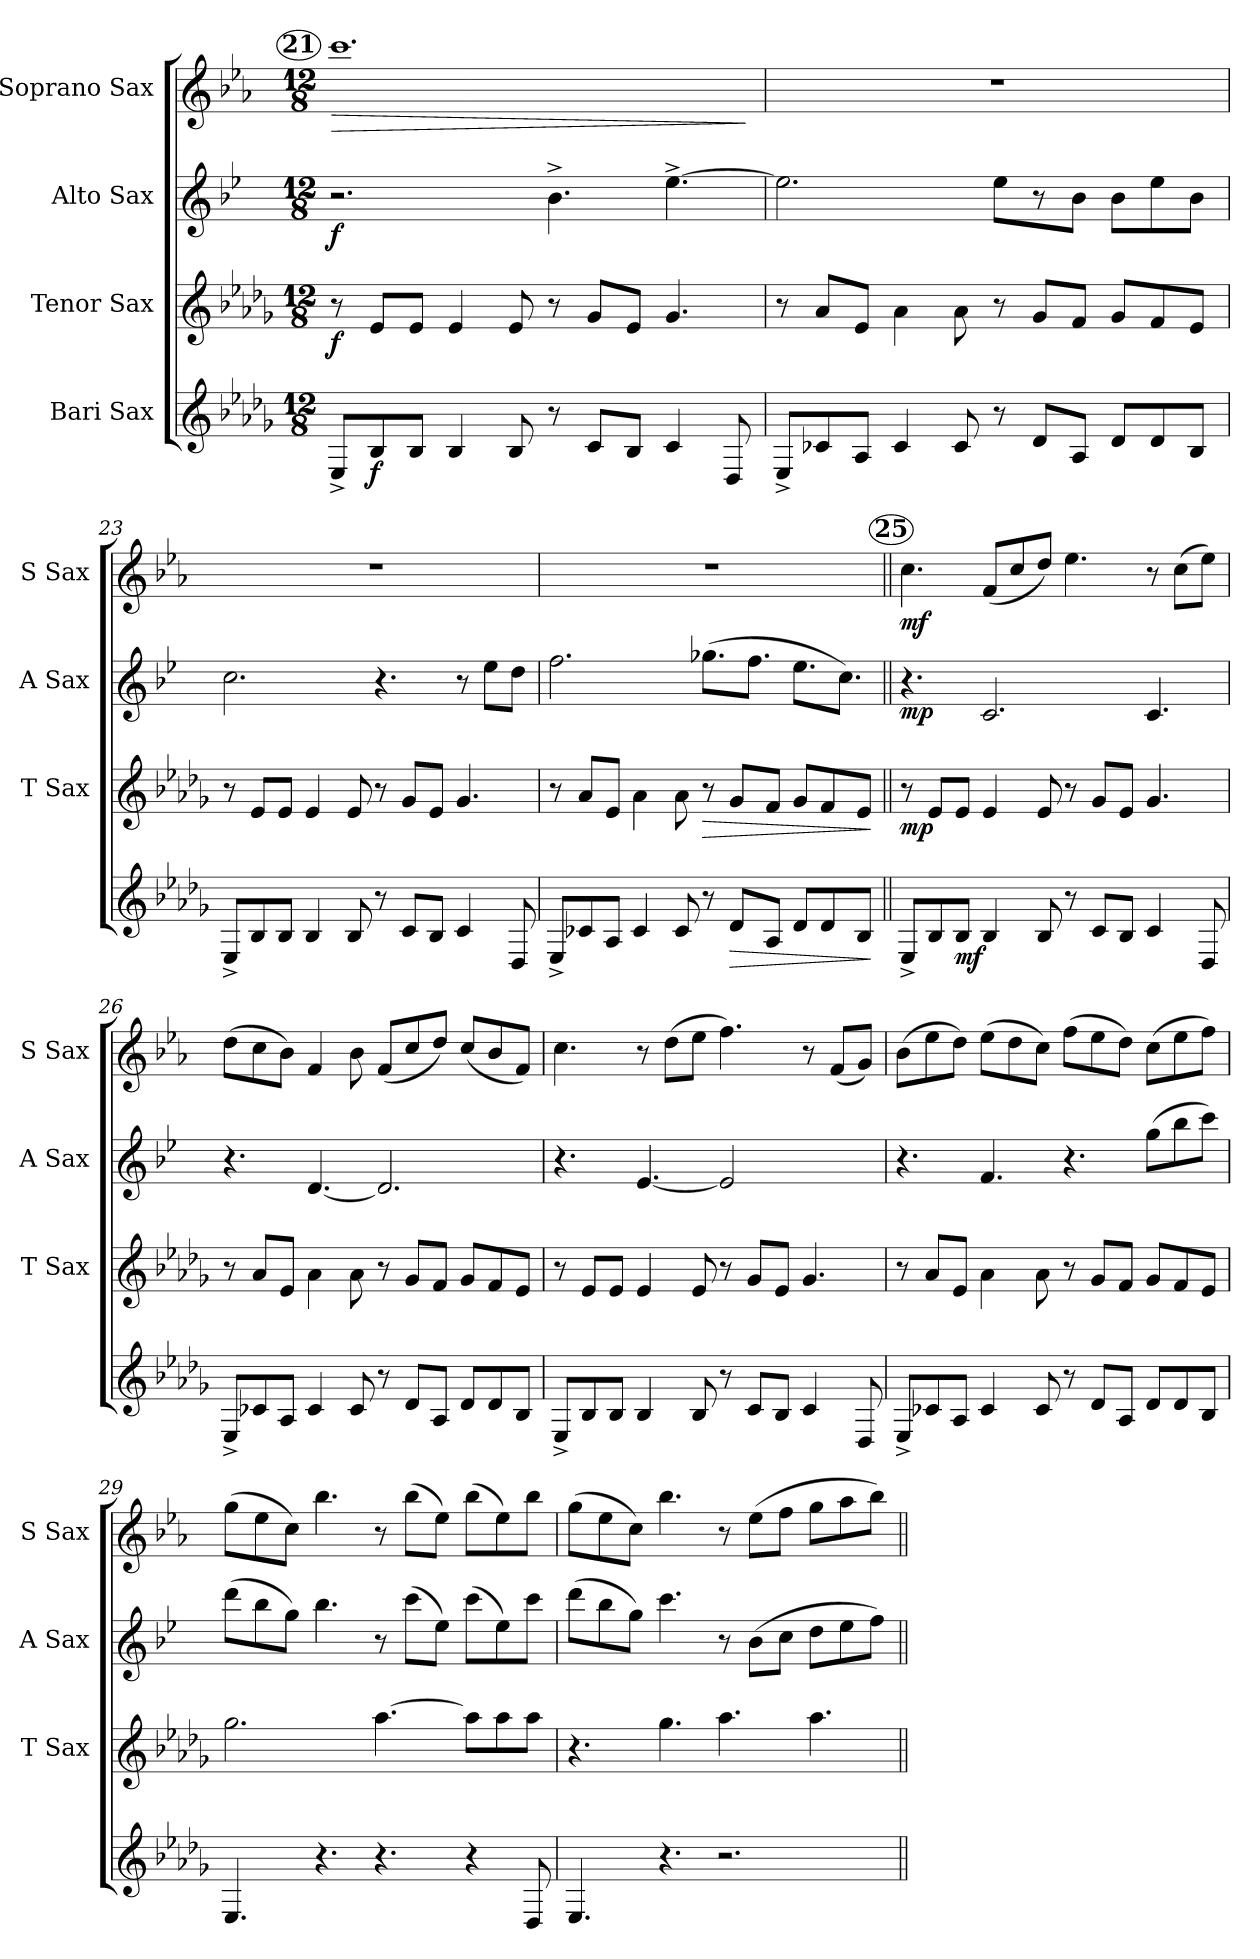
**kern	**dynam	**kern	**dynam	**kern	**dynam	**kern	**dynam
*part4	*part4	*part3	*part3	*part2	*part2	*part1	*part1
*staff4	*staff4	*staff3	*staff3	*staff2	*staff2	*staff1	*staff1
*I"Bari Sax	*	*I"Tenor Sax	*	*I"Alto Sax	*	*I"Soprano Sax	*
*	*	*I'T Sax	*	*I'A Sax	*	*I'S Sax	*
*clefG2	*	*clefG2	*	*clefG2	*	*clefG2	*
*ITrd12c21	*	*ITrd8c14	*	*ITrd5c9	*	*ITrd1c2	*
*k[b-e-a-d-g-]	*	*k[b-e-a-d-g-]	*	*k[b-e-a-d-g-]	*	*k[b-e-a-d-g-]	*
*D-:	*	*D-:	*	*D-:	*	*D-:	*
*M12/8	*	*M12/8	*	*M12/8	*	*M12/8	*
!!LO:REH:place=s1:a:B:enc=circle:fs=11.9:t=21
=21	=21	=21	=21	=21	=21	=21	=21
!	!	!	!LO:DY:b	!	!LO:DY:b	!	!LO:HP:b
8EE-^</L	.	8r	f	2.r	f	1.bb-	>
!	!LO:DY:b	!	!	!	!	!	!
8BB-/	f	8E-/L	.	.	.	.	.
8BB-/J	.	8E-/J	.	.	.	.	.
4BB-/	.	4E-/	.	.	.	.	.
8BB-/	.	8E-/	.	.	.	.	.
8r	.	8r	.	4.d-^>\	.	.	.
8C/L	.	8G-/L	.	.	.	.	.
8BB-/J	.	8E-/J	.	.	.	.	.
4C/	.	4.G-/	.	[4.g-^>\	.	.	.
8DD-/	.	.	.	.	.	.	.
.	.	.	.	.	.	.	]
=22	=22	=22	=22	=22	=22	=22	=22
8EE-^</L	.	8r	.	2.g-\]	.	1.r	.
8C-X/	.	8A-/L	.	.	.	.	.
8AA-/J	.	8E-/J	.	.	.	.	.
4C-/	.	4A-\	.	.	.	.	.
8C-/	.	8A-\	.	.	.	.	.
8r	.	8r	.	8g-\L	.	.	.
8D-/L	.	8G-/L	.	8r	.	.	.
8AA-/J	.	8F/J	.	8d-\J	.	.	.
8D-/L	.	8G-/L	.	8d-\L	.	.	.
8D-/	.	8F/	.	8g-\	.	.	.
8BB-/J	.	8E-/J	.	8d-\J	.	.	.
!!LO:LB:g=z
=23	=23	=23	=23	=23	=23	=23	=23
8EE-^</L	.	8r	.	2.e-\	.	1.r	.
8BB-/	.	8E-/L	.	.	.	.	.
8BB-/J	.	8E-/J	.	.	.	.	.
4BB-/	.	4E-/	.	.	.	.	.
8BB-/	.	8E-/	.	.	.	.	.
8r	.	8r	.	4.r	.	.	.
8C/L	.	8G-/L	.	.	.	.	.
8BB-/J	.	8E-/J	.	.	.	.	.
4C/	.	4.G-/	.	8r	.	.	.
.	.	.	.	8g-\L	.	.	.
8DD-/	.	.	.	8f\J	.	.	.
=24	=24	=24	=24	=24	=24	=24	=24
8EE-^</L	.	8r	.	2.a-\	.	1.r	.
8C-X/	.	8A-/L	.	.	.	.	.
8AA-/J	.	8E-/J	.	.	.	.	.
4C-/	.	4A-\	.	.	.	.	.
8C-/	.	8A-\	.	.	.	.	.
!	!	!	!LO:HP:b	!	!	!	!
8r	.	8r	>	(>8.b--X\L	.	.	.
!	!LO:HP:b	!	!	!	!	!	!
8D-/L	>	8G-/L	.	.	.	.	.
.	.	.	.	8.a-\J	.	.	.
8AA-/J	.	8F/J	.	.	.	.	.
8D-/L	.	8G-/L	.	8.g-\L	.	.	.
8D-/	.	8F/	.	.	.	.	.
.	.	.	.	8.e-\J)	.	.	.
8BB-/J	.	8E-/J	.	.	.	.	.
.	]	.	]	.	.	.	.
!!LO:REH:place=s1:a:B:enc=circle:fs=11.9:t=25
=25||	=25||	=25||	=25||	=25||	=25||	=25||	=25||
!	!	!	!LO:DY:b	!	!LO:DY:b	!	!LO:DY:b
8EE-^</L	.	8r	mp	4.r	mp	4.b-\	mf
8BB-/	.	8E-/L	.	.	.	.	.
!	!LO:DY:b	!	!	!	!	!	!
8BB-/J	mf	8E-/J	.	.	.	.	.
4BB-/	.	4E-/	.	2.E-/	.	(<8e-/L	.
.	.	.	.	.	.	8b-/	.
8BB-/	.	8E-/	.	.	.	8cc/J)	.
8r	.	8r	.	.	.	4.dd-\	.
8C/L	.	8G-/L	.	.	.	.	.
8BB-/J	.	8E-/J	.	.	.	.	.
4C/	.	4.G-/	.	4.E-/	.	8r	.
.	.	.	.	.	.	(>8b-\L	.
8DD-/	.	.	.	.	.	8dd-\J)	.
=26	=26	=26	=26	=26	=26	=26	=26
8EE-^</L	.	8r	.	4.r	.	(>8cc\L	.
8C-X/	.	8A-/L	.	.	.	8b-\	.
8AA-/J	.	8E-/J	.	.	.	8a-\J)	.
4C-/	.	4A-\	.	[4.F/	.	4e-/	.
8C-/	.	8A-\	.	.	.	8a-\	.
8r	.	8r	.	2.F/]	.	(<8e-/L	.
8D-/L	.	8G-/L	.	.	.	8b-/	.
8AA-/J	.	8F/J	.	.	.	8cc/J)	.
8D-/L	.	8G-/L	.	.	.	(<8b-/L	.
8D-/	.	8F/	.	.	.	8a-/	.
8BB-/J	.	8E-/J	.	.	.	8e-/J)	.
!!LO:PB:g=z
=27	=27	=27	=27	=27	=27	=27	=27
8EE-^</L	.	8r	.	4.r	.	4.b-\	.
8BB-/	.	8E-/L	.	.	.	.	.
8BB-/J	.	8E-/J	.	.	.	.	.
4BB-/	.	4E-/	.	[4.G-/	.	8r	.
.	.	.	.	.	.	(>8cc\L	.
8BB-/	.	8E-/	.	.	.	8dd-\J	.
8r	.	8r	.	2G-/]	.	4.ee-\)	.
8C/L	.	8G-/L	.	.	.	.	.
8BB-/J	.	8E-/J	.	.	.	.	.
4C/	.	4.G-/	.	.	.	8r	.
.	.	.	.	4ryy	.	(<8e-/L	.
8DD-/	.	.	.	.	.	8f/J)	.
=28	=28	=28	=28	=28	=28	=28	=28
8EE-^</L	.	8r	.	4.r	.	(>8a-\L	.
8C-X/	.	8A-/L	.	.	.	8dd-\	.
8AA-/J	.	8E-/J	.	.	.	8cc\J)	.
4C-/	.	4A-\	.	4.A-/	.	(>8dd-\L	.
.	.	.	.	.	.	8cc\	.
8C-/	.	8A-\	.	.	.	8b-\J)	.
8r	.	8r	.	4.r	.	(>8ee-\L	.
8D-/L	.	8G-/L	.	.	.	8dd-\	.
8AA-/J	.	8F/J	.	.	.	8cc\J)	.
8D-/L	.	8G-/L	.	(>8b-\L	.	(>8b-\L	.
8D-/	.	8F/	.	8dd-\	.	8dd-\	.
8BB-/J	.	8E-/J	.	8ee-\J)	.	8ee-\J)	.
=29	=29	=29	=29	=29	=29	=29	=29
4.EE-/	.	2.g-\	.	(>8ff\L	.	(>8ff\L	.
.	.	.	.	8dd-\	.	8dd-\	.
.	.	.	.	8b-\J)	.	8b-\J)	.
4.r	.	.	.	4.dd-\	.	4.aa-\	.
4.r	.	[4.a-\	.	8r	.	8r	.
.	.	.	.	(>8ee-\L	.	(>8aa-\L	.
.	.	.	.	8g-\J)	.	8dd-\J)	.
4r	.	8a-\L]	.	(>8ee-\L	.	(>8aa-\L	.
.	.	8a-\	.	8g-\)	.	8dd-\)	.
8DD-/	.	8a-\J	.	8ee-\J	.	8aa-\J	.
=30	=30	=30	=30	=30	=30	=30	=30
4.EE-/	.	4.r	.	(>8ff\L	.	(>8ff\L	.
.	.	.	.	8dd-\	.	8dd-\	.
.	.	.	.	8b-\J)	.	8b-\J)	.
4.r	.	4.g-\	.	4.ee-\	.	4.aa-\	.
2.r	.	4.a-\	.	8r	.	8r	.
.	.	.	.	(>8d-\L	.	(>8dd-\L	.
.	.	.	.	8e-\J	.	8ee-\J	.
.	.	4.a-\	.	8f\L	.	8ff\L	.
.	.	.	.	8g-\	.	8gg-\	.
.	.	.	.	8a-\J)	.	8aa-\J)	.
=||	=||	=||	=||	=||	=||	=||	=||
*-	*-	*-	*-	*-	*-	*-	*-
